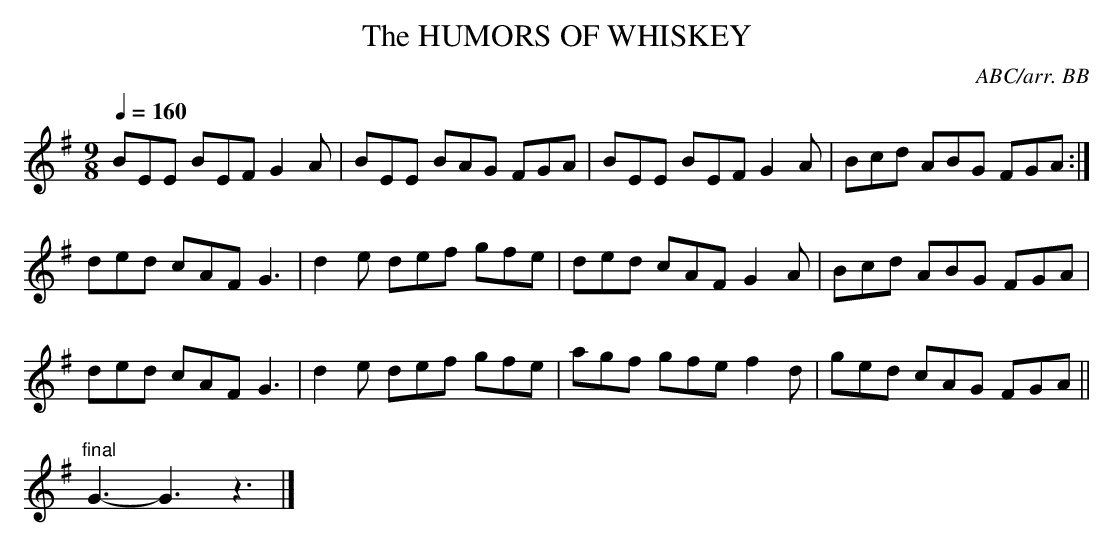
X:1
T:HUMORS OF WHISKEY, The
C:ABC/arr. BB
L:1/8
M:9/8
Q:1/4=160
K:G
BEE BEF G2A|BEE BAG FGA|BEE BEF G2A|Bcd ABG FGA:|
ded cAF G3|d2e def gfe|ded cAF G2A|Bcd ABG FGA|
ded cAF G3|d2e def gfe|agf gfe f2d|ged cAG FGA||
"final"G3-G3z3|]
